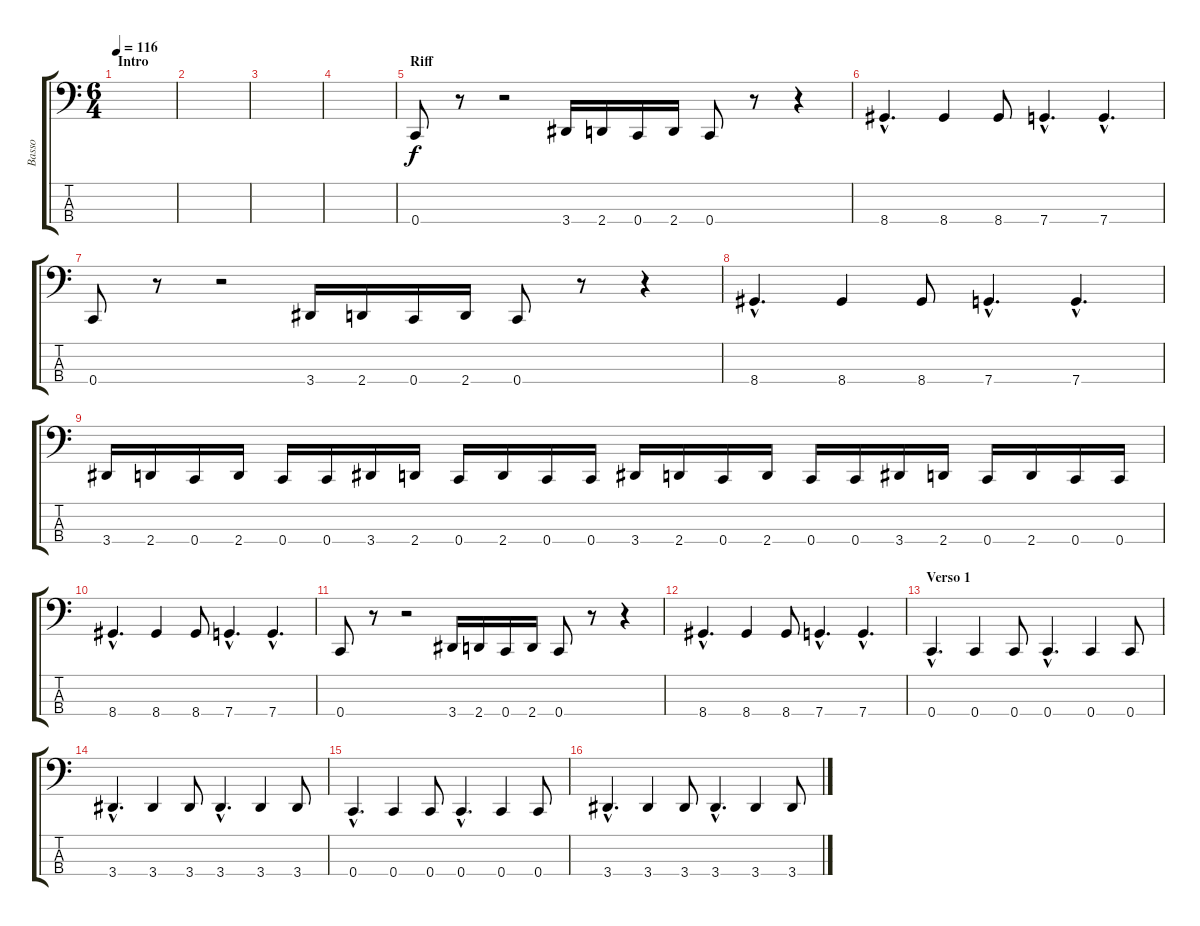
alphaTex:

\track ("Basso" "Basso") {instrument electricbassfinger}
\staff {score tabs}
\tuning (F2 C2 G1 C1) {hide}
\ts (6 4)
\section ("" "Intro")
\tempo 116
\clef f4
\ks c
|
|
|
|
\section ("" "Riff")
0.4.8 r.8 r.2 3.4.16 2.4.16 0.4.16 2.4.16 0.4.8 r.8 r.4 |
8.4{hac}.4{d} 8.4.4 8.4.8 7.4{hac}.4{d} 7.4{hac}.4{d} |
0.4.8 r.8 r.2 3.4.16 2.4.16 0.4.16 2.4.16 0.4.8 r.8 r.4 |
8.4{hac}.4{d} 8.4.4 8.4.8 7.4{hac}.4{d} 7.4{hac}.4{d} |
3.4.16 2.4.16 0.4.16 2.4.16 0.4.16 0.4.16 3.4.16 2.4.16 0.4.16 2.4.16 0.4.16 0.4.16 3.4.16 2.4.16 0.4.16 2.4.16 0.4.16 0.4.16 3.4.16 2.4.16 0.4.16 2.4.16 0.4.16 0.4.16 |
8.4{hac}.4{d} 8.4.4 8.4.8 7.4{hac}.4{d} 7.4{hac}.4{d} |
0.4.8 r.8 r.2 3.4.16 2.4.16 0.4.16 2.4.16 0.4.8 r.8 r.4 |
8.4{hac}.4{d} 8.4.4 8.4.8 7.4{hac}.4{d} 7.4{hac}.4{d} |
\section ("" "Verso 1")
0.4{hac}.4{d} 0.4.4 0.4.8 0.4{hac}.4{d} 0.4.4 0.4.8 |
3.4{hac}.4{d} 3.4.4 3.4.8 3.4{hac}.4{d} 3.4.4 3.4.8 |
0.4{hac}.4{d} 0.4.4 0.4.8 0.4{hac}.4{d} 0.4.4 0.4.8 |
3.4{hac}.4{d} 3.4.4 3.4.8 3.4{hac}.4{d} 3.4.4 3.4.8
